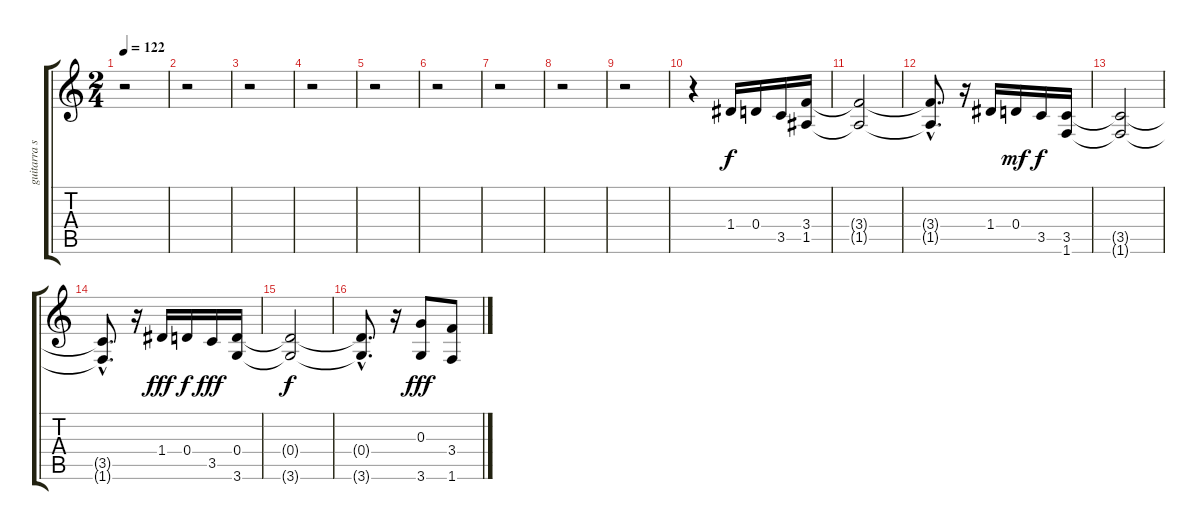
\track ("guitarra saturada" "guitarra s") {instrument overdrivenguitar}
\staff {score tabs}
\tuning (E4 B3 G3 D3 A2 E2) {hide}
\ts (2 4)
\tempo 122
\clef g2
\ks c
r.2{dy f instrument overdrivenguitar} |
r.2 |
r.2 |
r.2 |
r.2 |
r.2 |
r.2 |
r.2 |
r.2 |
r.4 1.4.16{balance 16} 0.4.16 3.5.16 (3.4 1.5).16 |
(3.4{t} 1.5{t}).2 |
(3.4{hac t} 1.5{hac t}).8{d} r.16 1.4.16 0.4.16{dy mf} 3.5.16{dy f} (3.5 1.6).16 |
(3.5{t} 1.6{t}).2 |
(3.5{hac t} 1.6{hac t}).8{d} r.16 1.4.16{dy fff} 0.4.16{dy f} 3.5.16{dy fff} (0.4 3.6).16 |
(0.4{t} 3.6{t}).2{dy f} |
(0.4{hac t} 3.6{hac t}).8{d} r.16 (0.3 3.6).8{dy fff} (3.4 1.6).8
